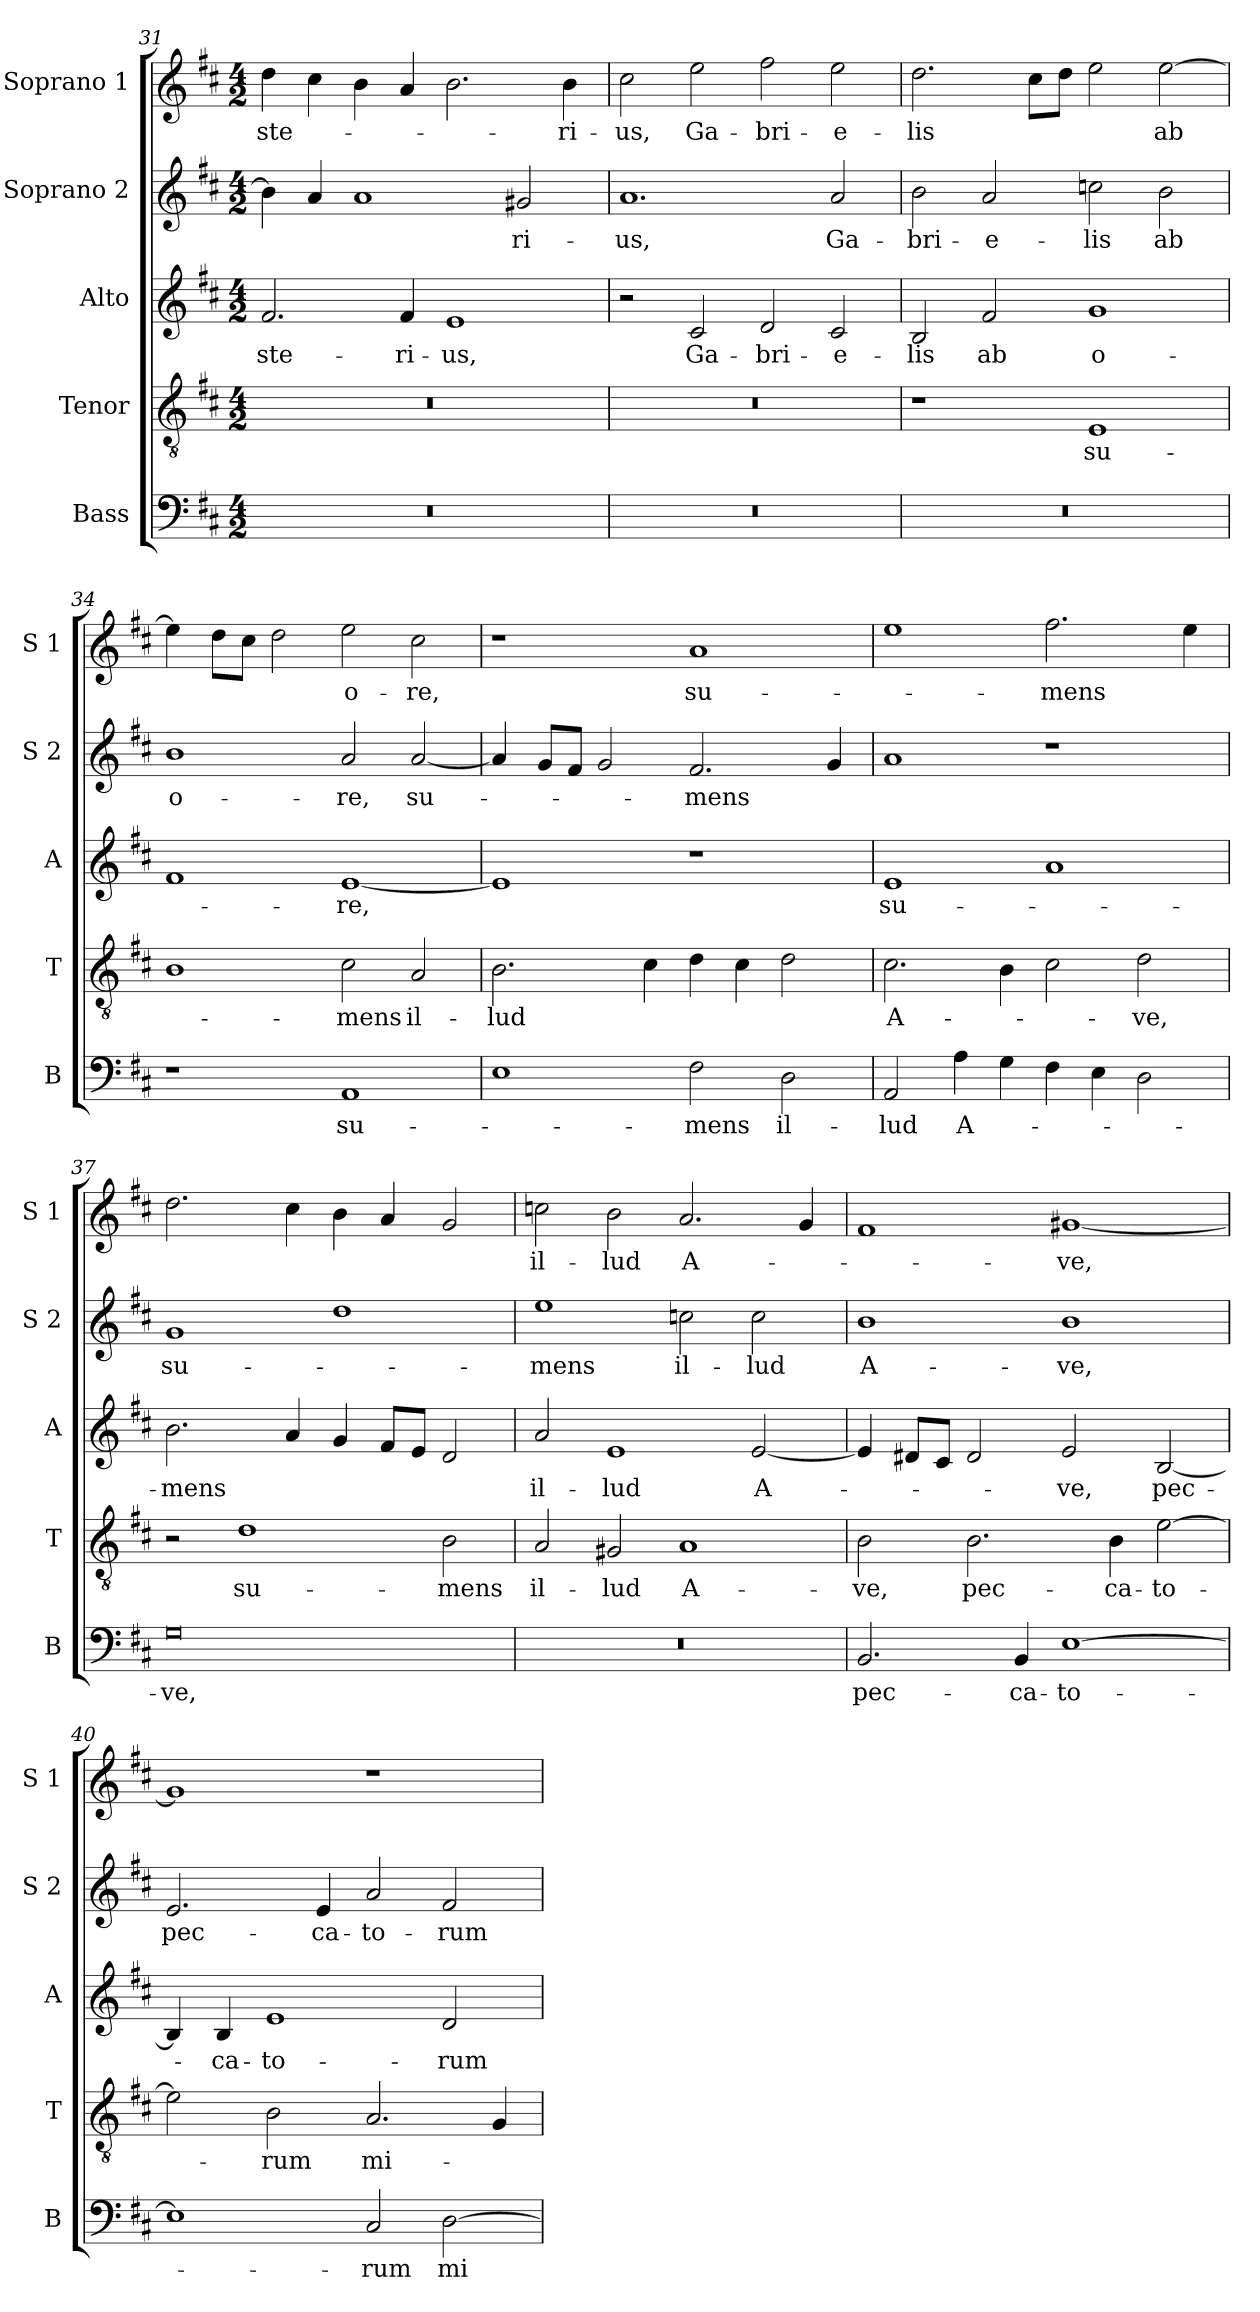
**kern	**text	**kern	**text	**kern	**text	**kern	**text	**kern	**text
*part5	*part5	*part4	*part4	*part3	*part3	*part2	*part2	*part1	*part1
*staff5	*staff5	*staff4	*staff4	*staff3	*staff3	*staff2	*staff2	*staff1	*staff1
*I"Bass	*	*I"Tenor	*	*I"Alto	*	*I"Soprano 2	*	*I"Soprano 1	*
*I'B	*	*I'T	*	*I'A	*	*I'S 2	*	*I'S 1	*
!!LO:LB:g=z
*clefF4	*	*clefGv2	*	*clefG2	*	*clefG2	*	*clefG2	*
*k[f#c#]	*	*k[f#c#]	*	*k[f#c#]	*	*k[f#c#]	*	*k[f#c#]	*
*D:	*	*D:	*	*D:	*	*D:	*	*D:	*
*M4/2	*	*M4/2	*	*M4/2	*	*M4/2	*	*M4/2	*
=31	=31	=31	=31	=31	=31	=31	=31	=31	=31
!	!	!	!	!	!LO:LY:b	!	!	!	!LO:LY:b
0r	.	0r	.	2.f#/	-ste-	4b\]	.	4dd\	-ste-
.	.	.	.	.	.	4a/	.	4cc#\	.
.	.	.	.	.	.	1a	.	4b\	.
!	!	!	!	!	!LO:LY:b	!	!	!	!
.	.	.	.	4f#/	-ri-	.	.	4a/	.
!	!	!	!	!	!LO:LY:b	!	!	!	!
.	.	.	.	1e	-us,	.	.	2.b\	.
!	!	!	!	!	!	!	!LO:LY:b	!	!
.	.	.	.	.	.	2g#X/	-ri-	.	.
!	!	!	!	!	!	!	!	!	!LO:LY:b
.	.	.	.	.	.	.	.	4b\	-ri-
=32	=32	=32	=32	=32	=32	=32	=32	=32	=32
!	!	!	!	!	!	!	!LO:LY:b	!	!LO:LY:b
0r	.	0r	.	2r	.	1.a	-us,	2cc#\	-us,
!	!	!	!	!	!LO:LY:b	!	!	!	!LO:LY:b
.	.	.	.	2c#/	Ga-	.	.	2ee\	Ga-
!	!	!	!	!	!LO:LY:b	!	!	!	!LO:LY:b
.	.	.	.	2d/	-bri-	.	.	2ff#\	-bri-
!	!	!	!	!	!LO:LY:b	!	!LO:LY:b	!	!LO:LY:b
.	.	.	.	2c#/	-e-	2a/	Ga-	2ee\	-e-
=33	=33	=33	=33	=33	=33	=33	=33	=33	=33
!	!	!	!	!	!LO:LY:b	!	!LO:LY:b	!	!LO:LY:b
0r	.	1r	.	2B/	-lis	2b\	-bri-	2.dd\	-lis
!	!	!	!	!	!LO:LY:b	!	!LO:LY:b	!	!
.	.	.	.	2f#/	ab	2a/	-e-	.	.
.	.	.	.	.	.	.	.	8cc#\L	.
.	.	.	.	.	.	.	.	8dd\J	.
!	!	!	!LO:LY:b	!	!LO:LY:b	!	!LO:LY:b	!	!
.	.	1E	su-	1g	o-	2ccn\	-lis	2ee\	.
!	!	!	!	!	!	!	!LO:LY:b	!	!LO:LY:b
.	.	.	.	.	.	2b\	ab	[2ee\	ab
=34	=34	=34	=34	=34	=34	=34	=34	=34	=34
!	!	!	!	!	!	!	!LO:LY:b	!	!
1r	.	1B	.	1f#	.	1b	o-	4ee\]	.
.	.	.	.	.	.	.	.	8dd\L	.
.	.	.	.	.	.	.	.	8cc#\J	.
.	.	.	.	.	.	.	.	2dd\	.
!	!LO:LY:b	!	!LO:LY:b	!	!LO:LY:b	!	!LO:LY:b	!	!LO:LY:b
1AA	su-	2c#\	-mens	[1e	-re,	2a/	-re,	2ee\	o-
!	!	!	!LO:LY:b	!	!	!	!LO:LY:b	!	!LO:LY:b
.	.	2A/	il-	.	.	[2a/	su-	2cc#\	-re,
=35	=35	=35	=35	=35	=35	=35	=35	=35	=35
!	!	!	!LO:LY:b	!	!	!	!	!	!
1E	.	2.B\	-lud	1e]	.	4a/]	.	1r	.
.	.	.	.	.	.	8g/L	.	.	.
.	.	.	.	.	.	8f#/J	.	.	.
.	.	.	.	.	.	2g/	.	.	.
.	.	4c#\	.	.	.	.	.	.	.
!	!LO:LY:b	!	!	!	!	!	!LO:LY:b	!	!LO:LY:b
2F#\	-mens	4d\	.	1r	.	2.f#/	-mens	1a	su-
.	.	4c#\	.	.	.	.	.	.	.
!	!LO:LY:b	!	!	!	!	!	!	!	!
2D\	il-	2d\	.	.	.	.	.	.	.
.	.	.	.	.	.	4g/	.	.	.
!!LO:LB:g=z
=36	=36	=36	=36	=36	=36	=36	=36	=36	=36
!	!LO:LY:b	!	!LO:LY:b	!	!LO:LY:b	!	!	!	!
2AA/	-lud	2.c#\	A-	1e	su-	1a	.	1ee	.
!	!LO:LY:b	!	!	!	!	!	!	!	!
4A\	A-	.	.	.	.	.	.	.	.
4G\	.	4B\	.	.	.	.	.	.	.
!	!	!	!	!	!	!	!	!	!LO:LY:b
4F#\	.	2c#\	.	1a	.	1r	.	2.ff#\	-mens
4E\	.	.	.	.	.	.	.	.	.
!	!	!	!LO:LY:b	!	!	!	!	!	!
2D\	.	2d\	-ve,	.	.	.	.	.	.
.	.	.	.	.	.	.	.	4ee\	.
=37	=37	=37	=37	=37	=37	=37	=37	=37	=37
!	!LO:LY:b	!	!	!	!LO:LY:b	!	!LO:LY:b	!	!
0G	-ve,	2r	.	2.b\	-mens	1g	su-	2.dd\	.
!	!	!	!LO:LY:b	!	!	!	!	!	!
.	.	1d	su-	.	.	.	.	.	.
.	.	.	.	4a/	.	.	.	4cc#\	.
.	.	.	.	4g/	.	1dd	.	4b\	.
.	.	.	.	8f#/L	.	.	.	4a/	.
.	.	.	.	8e/J	.	.	.	.	.
!	!	!	!LO:LY:b	!	!	!	!	!	!
.	.	2B\	-mens	2d/	.	.	.	2g/	.
=38	=38	=38	=38	=38	=38	=38	=38	=38	=38
!	!	!	!LO:LY:b	!	!LO:LY:b	!	!LO:LY:b	!	!LO:LY:b
0r	.	2A/	il-	2a/	il-	1ee	-mens	2ccn\	il-
!	!	!	!LO:LY:b	!	!LO:LY:b	!	!	!	!LO:LY:b
.	.	2G#X/	-lud	1e	-lud	.	.	2b\	-lud
!	!	!	!LO:LY:b	!	!	!	!LO:LY:b	!	!LO:LY:b
.	.	1A	A-	.	.	2ccn\	il-	2.a/	A-
!	!	!	!	!	!LO:LY:b	!	!LO:LY:b	!	!
.	.	.	.	[2e/	A-	2cc\	-lud	.	.
.	.	.	.	.	.	.	.	4g/	.
=39	=39	=39	=39	=39	=39	=39	=39	=39	=39
!	!LO:LY:b	!	!LO:LY:b	!	!	!	!LO:LY:b	!	!
2.BB/	pec-	2B\	-ve,	4e/]	.	1b	A-	1f#	.
.	.	.	.	8d#X/L	.	.	.	.	.
.	.	.	.	8c#/J	.	.	.	.	.
!	!	!	!LO:LY:b	!	!	!	!	!	!
.	.	2.B\	pec-	2d#/	.	.	.	.	.
!	!LO:LY:b	!	!	!	!	!	!	!	!
4BB/	-ca-	.	.	.	.	.	.	.	.
!	!LO:LY:b	!	!	!	!LO:LY:b	!	!LO:LY:b	!	!LO:LY:b
[1E	-to-	.	.	2e/	-ve,	1b	-ve,	[1g#X	-ve,
!	!	!	!LO:LY:b	!	!	!	!	!	!
.	.	4B\	-ca-	.	.	.	.	.	.
!	!	!	!LO:LY:b	!	!LO:LY:b	!	!	!	!
.	.	[2e\	-to-	[2B/	pec-	.	.	.	.
=40	=40	=40	=40	=40	=40	=40	=40	=40	=40
!	!	!	!	!	!	!	!LO:LY:b	!	!
1E]	.	2e\]	.	4B/]	.	2.e/	pec-	1g#]	.
!	!	!	!	!	!LO:LY:b	!	!	!	!
.	.	.	.	4B/	-ca-	.	.	.	.
!	!	!	!LO:LY:b	!	!LO:LY:b	!	!	!	!
.	.	2B\	-rum	1e	-to-	.	.	.	.
!	!	!	!	!	!	!	!LO:LY:b	!	!
.	.	.	.	.	.	4e/	-ca-	.	.
!	!LO:LY:b	!	!LO:LY:b	!	!	!	!LO:LY:b	!	!
2C#/	-rum	2.A/	mi-	.	.	2a/	-to-	1r	.
!	!LO:LY:b	!	!	!	!LO:LY:b	!	!LO:LY:b	!	!
[2D\	mi-	.	.	2d/	-rum	2f#/	-rum	.	.
.	.	4G/	.	.	.	.	.	.	.
=	=	=	=	=	=	=	=	=	=
*-	*-	*-	*-	*-	*-	*-	*-	*-	*-
